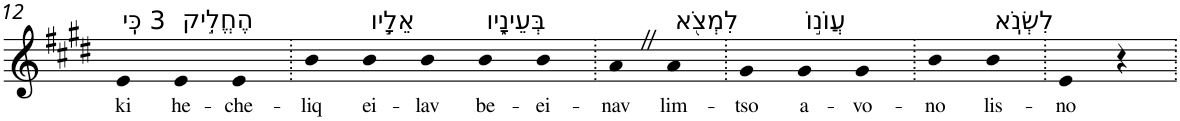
**kern	**text
*part1	*part1
*staff1	*staff1
*I"Piano	*
*I'Pno	*
!!LO:PB:g=z
*clefG2	*
*k[f#c#g#d#]	*
*E:	*
=12	=12
!LO:TX:a:t=3 כִּֽי	!
!	!LO:LY:b
4e	ki
!LO:TX:a:t=הֶחֱלִ֣יק	!
!	!LO:LY:b
4e	he-
!	!LO:LY:b
4e	-che-
=13.	=13.
!	!LO:LY:b
4b	-liq
!LO:TX:a:t=אֵלָ֣יו	!
!	!LO:LY:b
4b	ei-
!	!LO:LY:b
4b	-lav
!LO:TX:a:t=בְּעֵינָ֑יו	!
!	!LO:LY:b
4b	be-
!	!LO:LY:b
4b	-ei-
=14.	=14.
!	!LO:LY:b
4aZ	-nav
!LO:TX:a:t=לִמְצֹ֖א	!
!	!LO:LY:b
4a	lim-
=15.	=15.
!	!LO:LY:b
4g#	-tso
!LO:TX:a:t=עֲוֺנ֣וֹ	!
!	!LO:LY:b
4g#	a-
!	!LO:LY:b
4g#	-vo-
=16.	=16.
!	!LO:LY:b
4b	-no
!LO:TX:a:t=לִשְׂנֹֽא	!
!	!LO:LY:b
4b	lis-
=17.	=17.
!	!LO:LY:b
4e	-no
4r	.
=.	=.
*-	*-
